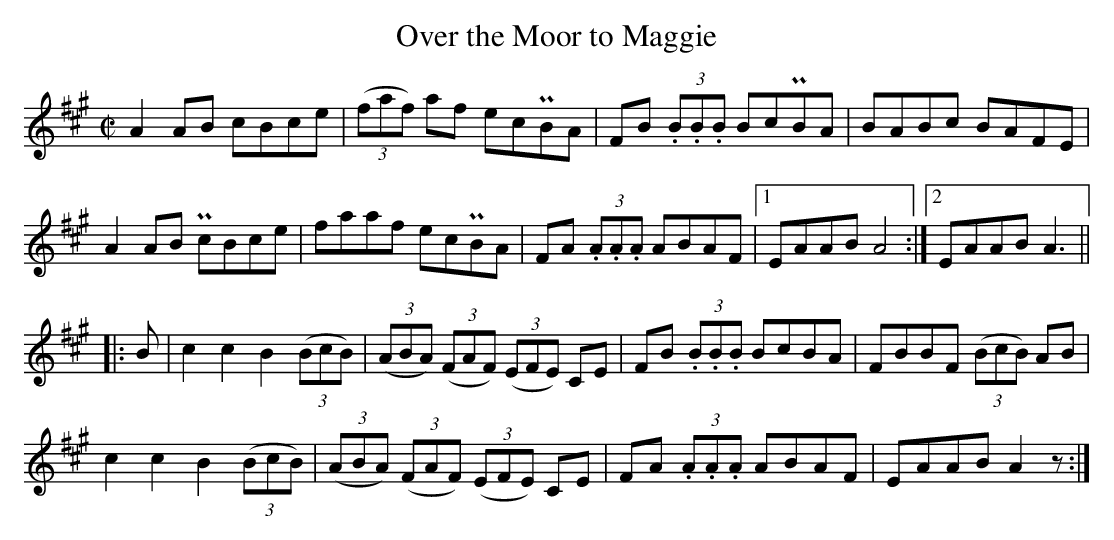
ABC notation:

X:1
U: ~ = !turn!
T:Over the Moor to Maggie
M:C|
L:1/8
K:A
A2 AB cBce | ((3faf) af ecPBA | FB (3.B.B.B BcPBA | BABc BAFE |
A2 AB PcBce | faaf ecPBA | FA (3.A.A.A ABAF | [1 EAAB A4 :| [2 EAAB A3 ||
|: B | c2 c2 B2 ((3BcB) | ((3ABA) ((3FAF) ((3EFE) CE | FB (3.B.B.B BcBA | FBBF ((3BcB) AB |
c2 c2 B2 ((3BcB) | ((3ABA) ((3FAF) ((3EFE) CE | FA (3.A.A.A ABAF | EAAB A2 z :|]
